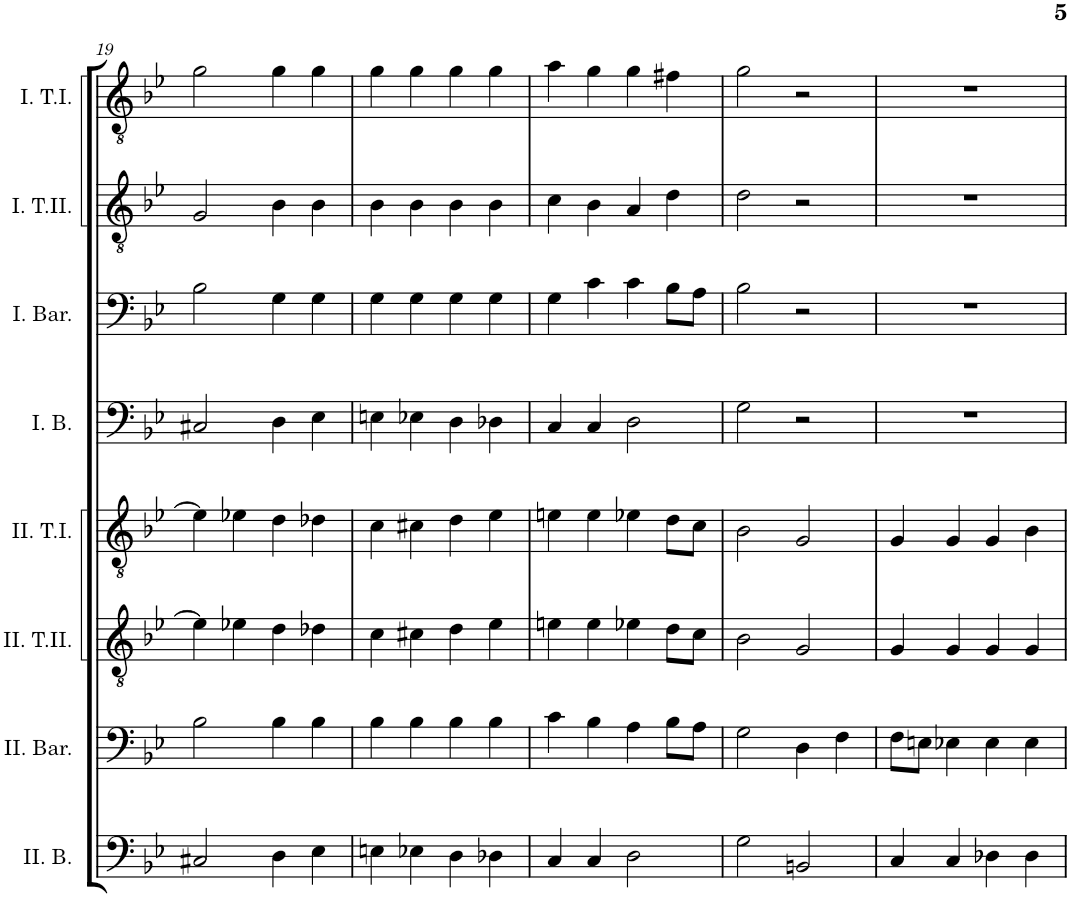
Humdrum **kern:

**kern	**kern	**kern	**kern	**kern	**kern	**kern	**kern
*part8	*part7	*part6	*part5	*part4	*part3	*part2	*part1
*staff8	*staff7	*staff6	*staff5	*staff4	*staff3	*staff2	*staff1
*I"II. Bas	*I"II. Baryton	*I"II. Tenor II.	*I"II. Tenor I.	*I"I. Bas	*I"I. Baryton	*I"I. Tenor II.	*I"I. Tenor I.
*I'II. B.	*I'II. Bar.	*I'II. T.II.	*I'II. T.I.	*I'I. B.	*I'I. Bar.	*I'I. T.II.	*I'I. T.I.
!!LO:PB:g=z
*clefF4	*clefF4	*clefGv2	*clefGv2	*clefF4	*clefF4	*clefGv2	*clefGv2
*k[b-e-]	*k[b-e-]	*k[b-e-]	*k[b-e-]	*k[b-e-]	*k[b-e-]	*k[b-e-]	*k[b-e-]
*M4/4	*M4/4	*M4/4	*M4/4	*M4/4	*M4/4	*M4/4	*M4/4
*met(c)	*met(c)	*met(c)	*met(c)	*met(c)	*met(c)	*met(c)	*met(c)
=19	=19	=19	=19	=19	=19	=19	=19
2C#X/	2B-\	4e\]	4e\]	2C#X/	2B-\	2G/	2g\
.	.	4e-X\	4e-X\	.	.	.	.
4D\	4B-\	4d\	4d\	4D\	4G\	4B-\	4g\
4E-\	4B-\	4d-X\	4d-X\	4E-\	4G\	4B-\	4g\
=20	=20	=20	=20	=20	=20	=20	=20
4En\	4B-\	4c\	4c\	4En\	4G\	4B-\	4g\
4E-X\	4B-\	4c#X\	4c#X\	4E-X\	4G\	4B-\	4g\
4D\	4B-\	4d\	4d\	4D\	4G\	4B-\	4g\
4D-X\	4B-\	4e-\	4e-\	4D-X\	4G\	4B-\	4g\
=21	=21	=21	=21	=21	=21	=21	=21
4C/	4c\	4en\	4en\	4C/	4G\	4c\	4a\
4C/	4B-\	4e\	4e\	4C/	4c\	4B-\	4g\
2D\	4A\	4e-X\	4e-X\	2D\	4c\	4A/	4g\
.	8B-\L	8d\L	8d\L	.	8B-\L	4d\	4f#X\
.	8A\J	8c\J	8c\J	.	8A\J	.	.
=22	=22	=22	=22	=22	=22	=22	=22
2G\	2G\	2B-\	2B-\	2G\	2B-\	2d\	2g\
2BBn/	4D\	2G/	2G/	2r	2r	2r	2r
.	4F\	.	.	.	.	.	.
=23	=23	=23	=23	=23	=23	=23	=23
4C/	8F\L	4G/	4G/	1r	1r	1r	1r
.	8En\J	.	.	.	.	.	.
4C/	4E-X\	4G/	4G/	.	.	.	.
4D-X\	4E-\	4G/	4G/	.	.	.	.
4D-\	4E-\	4G/	4B-\	.	.	.	.
=	=	=	=	=	=	=	=
*-	*-	*-	*-	*-	*-	*-	*-
